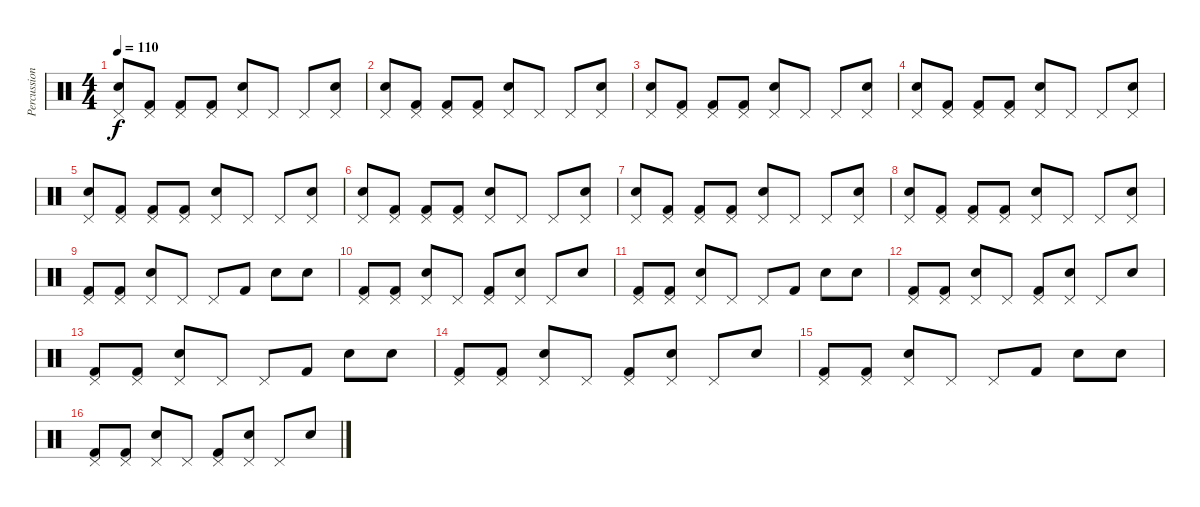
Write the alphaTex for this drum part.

\track ("Percussions" "Percussion") {instrument percussion}
\staff {score}
\articulation defaults
\ts (4 4)
\tempo 110
\clef neutral
\ks c
("Pedal Hi-Hat (hit)" "Electric Snare (hit)").8{dy f} ("Pedal Hi-Hat (hit)" "Kick (hit) 2").8 ("Pedal Hi-Hat (hit)" "Kick (hit) 2").8 ("Pedal Hi-Hat (hit)" "Kick (hit) 2").8 ("Pedal Hi-Hat (hit)" "Electric Snare (hit)").8 "Pedal Hi-Hat (hit)".8 "Pedal Hi-Hat (hit)".8 ("Pedal Hi-Hat (hit)" "Electric Snare (hit)").8 |
("Pedal Hi-Hat (hit)" "Electric Snare (hit)").8 ("Pedal Hi-Hat (hit)" "Kick (hit) 2").8 ("Pedal Hi-Hat (hit)" "Kick (hit) 2").8 ("Pedal Hi-Hat (hit)" "Kick (hit) 2").8 ("Pedal Hi-Hat (hit)" "Electric Snare (hit)").8 "Pedal Hi-Hat (hit)".8 "Pedal Hi-Hat (hit)".8 ("Pedal Hi-Hat (hit)" "Electric Snare (hit)").8 |
("Pedal Hi-Hat (hit)" "Electric Snare (hit)").8 ("Pedal Hi-Hat (hit)" "Kick (hit) 2").8 ("Pedal Hi-Hat (hit)" "Kick (hit) 2").8 ("Pedal Hi-Hat (hit)" "Kick (hit) 2").8 ("Pedal Hi-Hat (hit)" "Electric Snare (hit)").8 "Pedal Hi-Hat (hit)".8 "Pedal Hi-Hat (hit)".8 ("Pedal Hi-Hat (hit)" "Electric Snare (hit)").8 |
("Pedal Hi-Hat (hit)" "Electric Snare (hit)").8 ("Pedal Hi-Hat (hit)" "Kick (hit) 2").8 ("Pedal Hi-Hat (hit)" "Kick (hit) 2").8 ("Pedal Hi-Hat (hit)" "Kick (hit) 2").8 ("Pedal Hi-Hat (hit)" "Electric Snare (hit)").8 "Pedal Hi-Hat (hit)".8 "Pedal Hi-Hat (hit)".8 ("Pedal Hi-Hat (hit)" "Electric Snare (hit)").8 |
("Pedal Hi-Hat (hit)" "Electric Snare (hit)").8 ("Pedal Hi-Hat (hit)" "Kick (hit) 2").8 ("Pedal Hi-Hat (hit)" "Kick (hit) 2").8 ("Pedal Hi-Hat (hit)" "Kick (hit) 2").8 ("Pedal Hi-Hat (hit)" "Electric Snare (hit)").8 "Pedal Hi-Hat (hit)".8 "Pedal Hi-Hat (hit)".8 ("Pedal Hi-Hat (hit)" "Electric Snare (hit)").8 |
("Pedal Hi-Hat (hit)" "Electric Snare (hit)").8 ("Pedal Hi-Hat (hit)" "Kick (hit) 2").8 ("Pedal Hi-Hat (hit)" "Kick (hit) 2").8 ("Pedal Hi-Hat (hit)" "Kick (hit) 2").8 ("Pedal Hi-Hat (hit)" "Electric Snare (hit)").8 "Pedal Hi-Hat (hit)".8 "Pedal Hi-Hat (hit)".8 ("Pedal Hi-Hat (hit)" "Electric Snare (hit)").8 |
("Pedal Hi-Hat (hit)" "Electric Snare (hit)").8 ("Pedal Hi-Hat (hit)" "Kick (hit) 2").8 ("Pedal Hi-Hat (hit)" "Kick (hit) 2").8 ("Pedal Hi-Hat (hit)" "Kick (hit) 2").8 ("Pedal Hi-Hat (hit)" "Electric Snare (hit)").8 "Pedal Hi-Hat (hit)".8 "Pedal Hi-Hat (hit)".8 ("Pedal Hi-Hat (hit)" "Electric Snare (hit)").8 |
("Pedal Hi-Hat (hit)" "Electric Snare (hit)").8 ("Pedal Hi-Hat (hit)" "Kick (hit) 2").8 ("Pedal Hi-Hat (hit)" "Kick (hit) 2").8 ("Pedal Hi-Hat (hit)" "Kick (hit) 2").8 ("Pedal Hi-Hat (hit)" "Electric Snare (hit)").8 "Pedal Hi-Hat (hit)".8 "Pedal Hi-Hat (hit)".8 ("Pedal Hi-Hat (hit)" "Electric Snare (hit)").8 |
("Pedal Hi-Hat (hit)" "Kick (hit) 2").8 ("Pedal Hi-Hat (hit)" "Kick (hit) 2").8 ("Pedal Hi-Hat (hit)" "Electric Snare (hit)").8 "Pedal Hi-Hat (hit)".8 "Pedal Hi-Hat (hit)".8 "Kick (hit) 2".8 "Electric Snare (hit)".8 "Electric Snare (hit)".8 |
("Pedal Hi-Hat (hit)" "Kick (hit) 2").8 ("Pedal Hi-Hat (hit)" "Kick (hit) 2").8 ("Pedal Hi-Hat (hit)" "Electric Snare (hit)").8 "Pedal Hi-Hat (hit)".8 ("Pedal Hi-Hat (hit)" "Kick (hit) 2").8 ("Pedal Hi-Hat (hit)" "Electric Snare (hit)").8 "Pedal Hi-Hat (hit)".8 "Electric Snare (hit)".8 |
("Pedal Hi-Hat (hit)" "Kick (hit) 2").8 ("Pedal Hi-Hat (hit)" "Kick (hit) 2").8 ("Pedal Hi-Hat (hit)" "Electric Snare (hit)").8 "Pedal Hi-Hat (hit)".8 "Pedal Hi-Hat (hit)".8 "Kick (hit) 2".8 "Electric Snare (hit)".8 "Electric Snare (hit)".8 |
("Pedal Hi-Hat (hit)" "Kick (hit) 2").8 ("Pedal Hi-Hat (hit)" "Kick (hit) 2").8 ("Pedal Hi-Hat (hit)" "Electric Snare (hit)").8 "Pedal Hi-Hat (hit)".8 ("Pedal Hi-Hat (hit)" "Kick (hit) 2").8 ("Pedal Hi-Hat (hit)" "Electric Snare (hit)").8 "Pedal Hi-Hat (hit)".8 "Electric Snare (hit)".8 |
("Pedal Hi-Hat (hit)" "Kick (hit) 2").8 ("Pedal Hi-Hat (hit)" "Kick (hit) 2").8 ("Pedal Hi-Hat (hit)" "Electric Snare (hit)").8 "Pedal Hi-Hat (hit)".8 "Pedal Hi-Hat (hit)".8 "Kick (hit) 2".8 "Electric Snare (hit)".8 "Electric Snare (hit)".8 |
("Pedal Hi-Hat (hit)" "Kick (hit) 2").8 ("Pedal Hi-Hat (hit)" "Kick (hit) 2").8 ("Pedal Hi-Hat (hit)" "Electric Snare (hit)").8 "Pedal Hi-Hat (hit)".8 ("Pedal Hi-Hat (hit)" "Kick (hit) 2").8 ("Pedal Hi-Hat (hit)" "Electric Snare (hit)").8 "Pedal Hi-Hat (hit)".8 "Electric Snare (hit)".8 |
("Pedal Hi-Hat (hit)" "Kick (hit) 2").8 ("Pedal Hi-Hat (hit)" "Kick (hit) 2").8 ("Pedal Hi-Hat (hit)" "Electric Snare (hit)").8 "Pedal Hi-Hat (hit)".8 "Pedal Hi-Hat (hit)".8 "Kick (hit) 2".8 "Electric Snare (hit)".8 "Electric Snare (hit)".8 |
("Pedal Hi-Hat (hit)" "Kick (hit) 2").8 ("Pedal Hi-Hat (hit)" "Kick (hit) 2").8 ("Pedal Hi-Hat (hit)" "Electric Snare (hit)").8 "Pedal Hi-Hat (hit)".8 ("Pedal Hi-Hat (hit)" "Kick (hit) 2").8 ("Pedal Hi-Hat (hit)" "Electric Snare (hit)").8 "Pedal Hi-Hat (hit)".8 "Electric Snare (hit)".8
